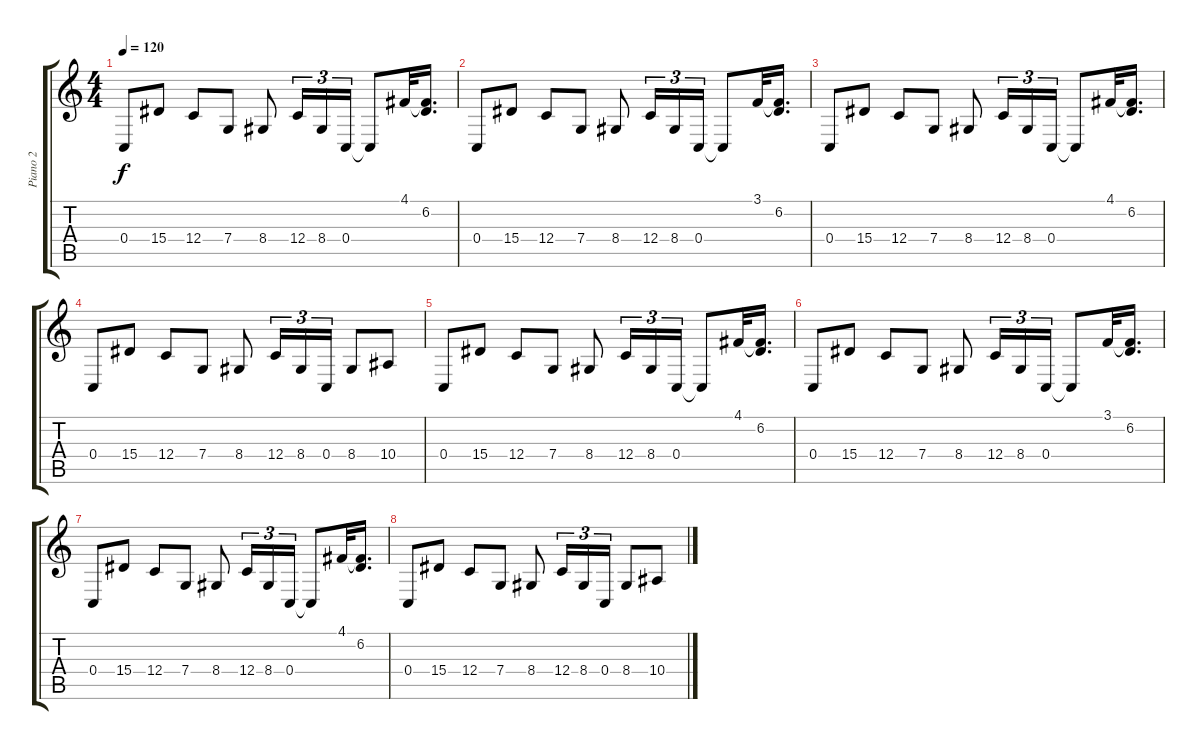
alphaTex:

\track ("Piano 2" "Piano 2") {instrument brightacousticpiano}
\staff {score tabs}
\tuning (D4 A3 F3 C3 G2 C2) {hide}
\ts (4 4)
\tempo 120
\clef g2
\ks c
0.4.8{dy f} 15.4.8 12.4.8 7.4.8 8.4.8 12.4.16{tu (3 2)} 8.4.16{tu (3 2)} 0.4.16{tu (3 2)} 0.4{t}.8 4.1.32 (4.1{t} 6.2).16{d} |
0.4.8 15.4.8 12.4.8 7.4.8 8.4.8 12.4.16{tu (3 2)} 8.4.16{tu (3 2)} 0.4.16{tu (3 2)} 0.4{t}.8 3.1.32 (3.1{t} 6.2).16{d} |
0.4.8 15.4.8 12.4.8 7.4.8 8.4.8 12.4.16{tu (3 2)} 8.4.16{tu (3 2)} 0.4.16{tu (3 2)} 0.4{t}.8 4.1.32 (4.1{t} 6.2).16{d} |
0.4.8 15.4.8 12.4.8 7.4.8 8.4.8 12.4.16{tu (3 2)} 8.4.16{tu (3 2)} 0.4.16{tu (3 2)} 8.4.8 10.4.8 |
0.4.8 15.4.8 12.4.8 7.4.8 8.4.8 12.4.16{tu (3 2)} 8.4.16{tu (3 2)} 0.4.16{tu (3 2)} 0.4{t}.8 4.1.32 (4.1{t} 6.2).16{d} |
0.4.8 15.4.8 12.4.8 7.4.8 8.4.8 12.4.16{tu (3 2)} 8.4.16{tu (3 2)} 0.4.16{tu (3 2)} 0.4{t}.8 3.1.32 (3.1{t} 6.2).16{d} |
0.4.8 15.4.8 12.4.8 7.4.8 8.4.8 12.4.16{tu (3 2)} 8.4.16{tu (3 2)} 0.4.16{tu (3 2)} 0.4{t}.8 4.1.32 (4.1{t} 6.2).16{d} |
0.4.8 15.4.8 12.4.8 7.4.8 8.4.8 12.4.16{tu (3 2)} 8.4.16{tu (3 2)} 0.4.16{tu (3 2)} 8.4.8 10.4.8
